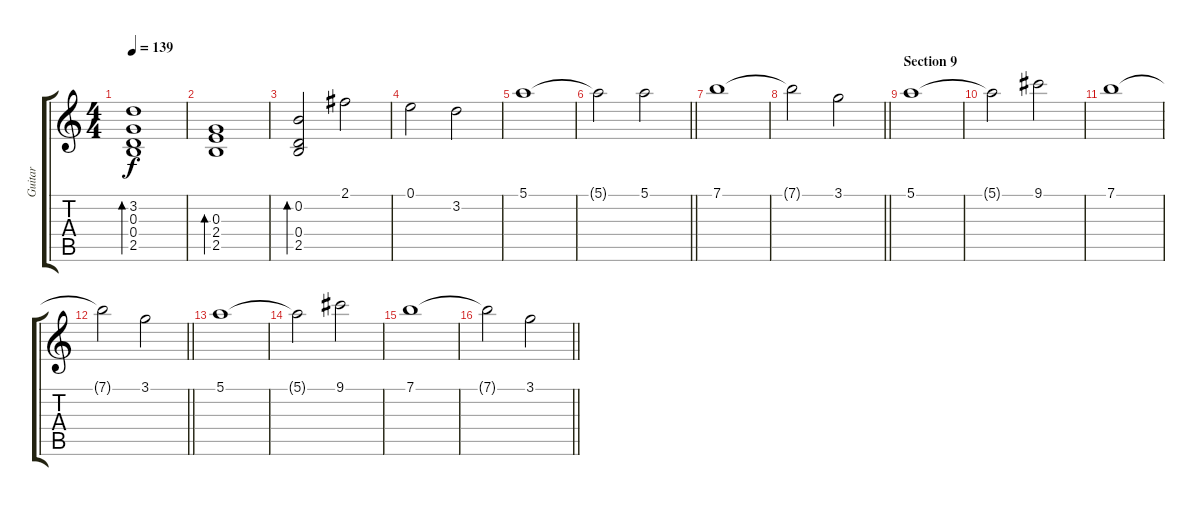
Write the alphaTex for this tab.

\track ("Guitar" "Guitar") {instrument electricguitarjazz}
\staff {score tabs}
\tuning (E4 B3 G3 D3 A2 E2) {hide}
\ts (4 4)
\tempo 139
\clef g2
\ks c
(3.2 0.3 0.4 2.5).1{bd 120 dy f} |
(0.3 2.4 2.5).1{bd 120} |
(0.2 0.4 2.5).2{bd 120} 2.1.2 |
0.1.2 3.2.2 |
5.1.1 |
\barLineRight lightlight
5.1{t}.2 5.1.2 |
7.1.1 |
\barLineRight lightlight
7.1{t}.2 3.1.2 |
\section ("" "Section 9")
5.1.1 |
5.1{t}.2 9.1.2 |
7.1.1 |
\barLineRight lightlight
7.1{t}.2 3.1.2 |
5.1.1 |
5.1{t}.2 9.1.2 |
7.1.1 |
\barLineRight lightlight
7.1{t}.2 3.1.2
